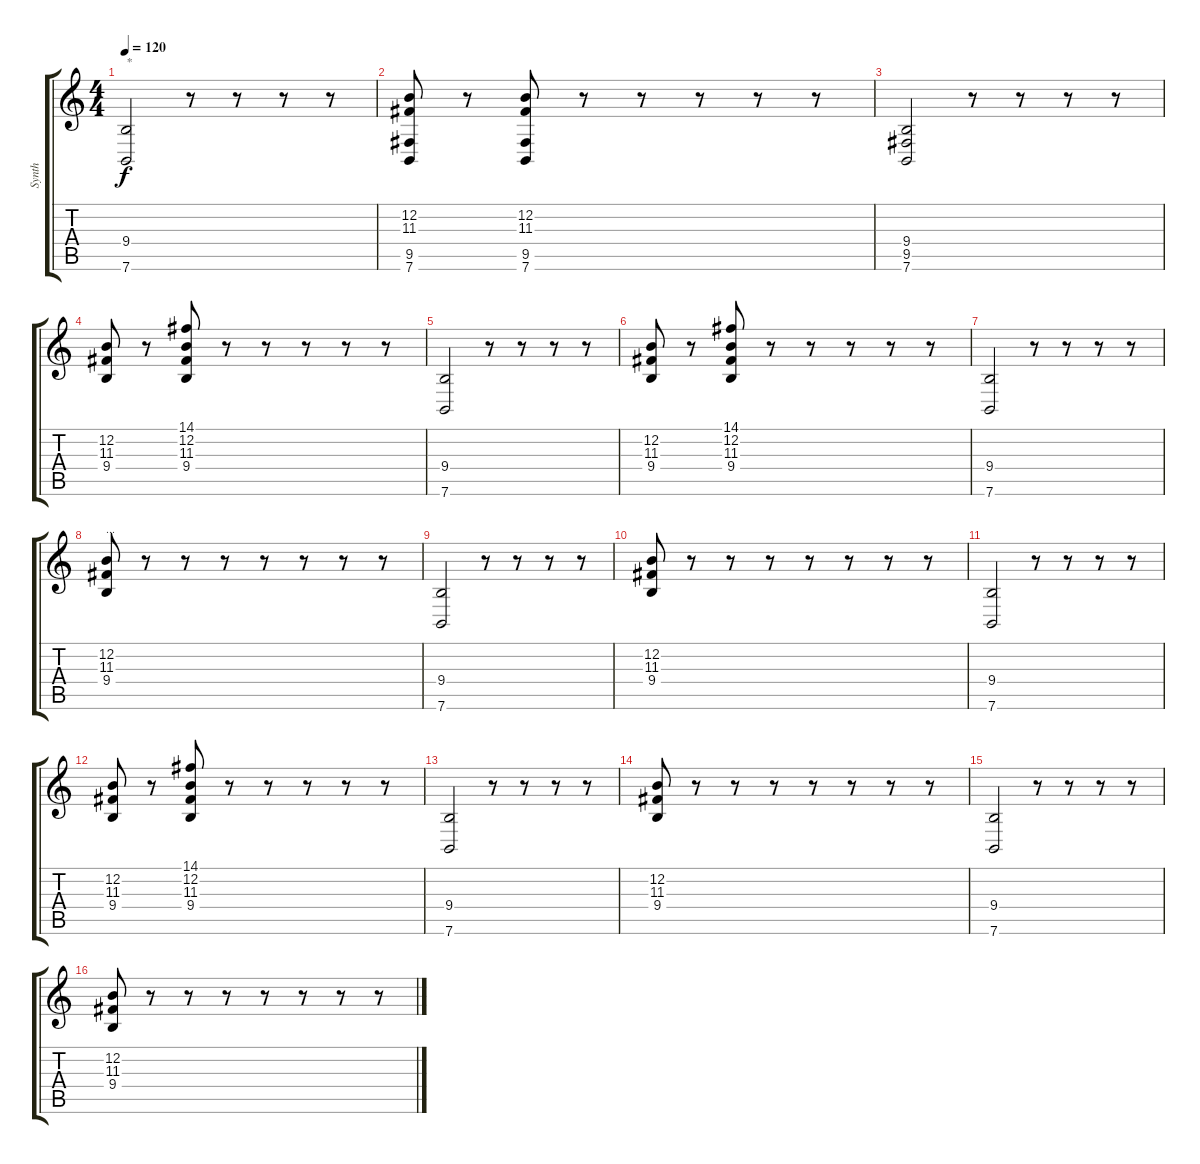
\track ("Synth" "Synth") {instrument lead1square}
\staff {score tabs}
\tuning (E4 B3 G3 D3 A2 E2) {hide}
\ts (4 4)
\tempo 120
\clef g2
\ks c
(9.4 7.6).2{txt "*" dy f volume 9} r.8 r.8 r.8 r.8 |
(12.2 11.3 9.5 7.6).8 r.8 (12.2 11.3 9.5 7.6).8 r.8 r.8 r.8 r.8 r.8 |
(9.4 9.5 7.6).2 r.8 r.8 r.8 r.8 |
(12.2 11.3 9.4).8 r.8 (14.1 12.2 11.3 9.4).8 r.8 r.8 r.8 r.8 r.8 |
(9.4 7.6).2 r.8 r.8 r.8 r.8 |
(12.2 11.3 9.4).8 r.8 (14.1 12.2 11.3 9.4).8 r.8 r.8 r.8 r.8 r.8 |
(9.4 7.6).2 r.8 r.8 r.8 r.8 |
(12.2 11.3 9.4).8{txt "..."} r.8 r.8 r.8 r.8 r.8 r.8 r.8 |
(9.4 7.6).2 r.8 r.8 r.8 r.8 |
(12.2 11.3 9.4).8 r.8 r.8 r.8 r.8 r.8 r.8 r.8 |
(9.4 7.6).2 r.8 r.8 r.8 r.8 |
(12.2 11.3 9.4).8 r.8 (14.1 12.2 11.3 9.4).8 r.8 r.8 r.8 r.8 r.8 |
(9.4 7.6).2 r.8 r.8 r.8 r.8 |
(12.2 11.3 9.4).8 r.8 r.8 r.8 r.8 r.8 r.8 r.8 |
(9.4 7.6).2 r.8 r.8 r.8 r.8 |
(12.2 11.3 9.4).8 r.8 r.8 r.8 r.8 r.8 r.8 r.8
